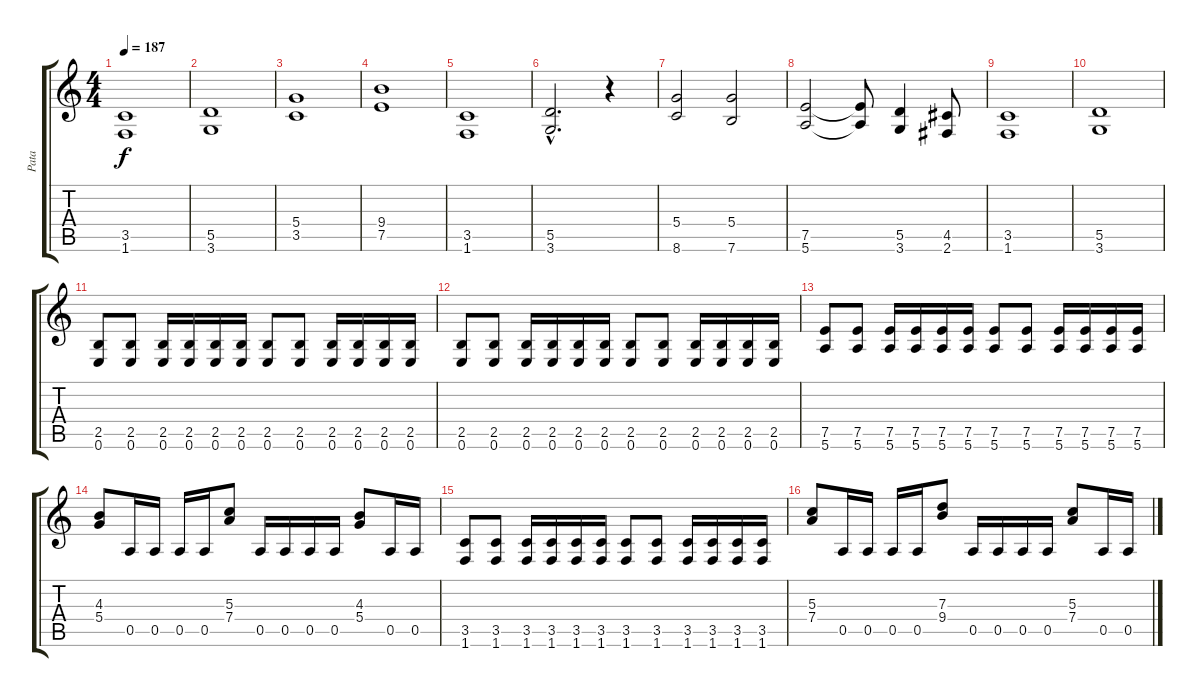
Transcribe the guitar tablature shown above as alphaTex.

\track ("Pata" "Pata") {instrument overdrivenguitar}
\staff {score tabs}
\tuning (E4 B3 G3 D3 A2 E2) {hide}
\ts (4 4)
\tempo 187
\clef g2
\ks c
(3.5 1.6).1{dy f} |
(5.5 3.6).1 |
(5.4 3.5).1 |
(9.4 7.5).1 |
(3.5 1.6).1 |
(5.5{hac} 3.6{hac}).2{d} r.4 |
(5.4 8.6).2 (5.4 7.6).2 |
(7.5 5.6).2 (7.5{t} 5.6{t}).8 (5.5 3.6).4 (4.5 2.6).8 |
(3.5 1.6).1 |
(5.5 3.6).1 |
(2.5 0.6).8 (2.5 0.6).8 (2.5 0.6).16 (2.5 0.6).16 (2.5 0.6).16 (2.5 0.6).16 (2.5 0.6).8 (2.5 0.6).8 (2.5 0.6).16 (2.5 0.6).16 (2.5 0.6).16 (2.5 0.6).16 |
(2.5 0.6).8 (2.5 0.6).8 (2.5 0.6).16 (2.5 0.6).16 (2.5 0.6).16 (2.5 0.6).16 (2.5 0.6).8 (2.5 0.6).8 (2.5 0.6).16 (2.5 0.6).16 (2.5 0.6).16 (2.5 0.6).16 |
(7.5 5.6).8 (7.5 5.6).8 (7.5 5.6).16 (7.5 5.6).16 (7.5 5.6).16 (7.5 5.6).16 (7.5 5.6).8 (7.5 5.6).8 (7.5 5.6).16 (7.5 5.6).16 (7.5 5.6).16 (7.5 5.6).16 |
(4.3 5.4).8 0.5.16 0.5.16 0.5.16 0.5.16 (5.3 7.4).8 0.5.16 0.5.16 0.5.16 0.5.16 (4.3 5.4).8 0.5.16 0.5.16 |
(3.5 1.6).8 (3.5 1.6).8 (3.5 1.6).16 (3.5 1.6).16 (3.5 1.6).16 (3.5 1.6).16 (3.5 1.6).8 (3.5 1.6).8 (3.5 1.6).16 (3.5 1.6).16 (3.5 1.6).16 (3.5 1.6).16 |
(5.3 7.4).8 0.5.16 0.5.16 0.5.16 0.5.16 (7.3 9.4).8 0.5.16 0.5.16 0.5.16 0.5.16 (5.3 7.4).8 0.5.16 0.5.16
